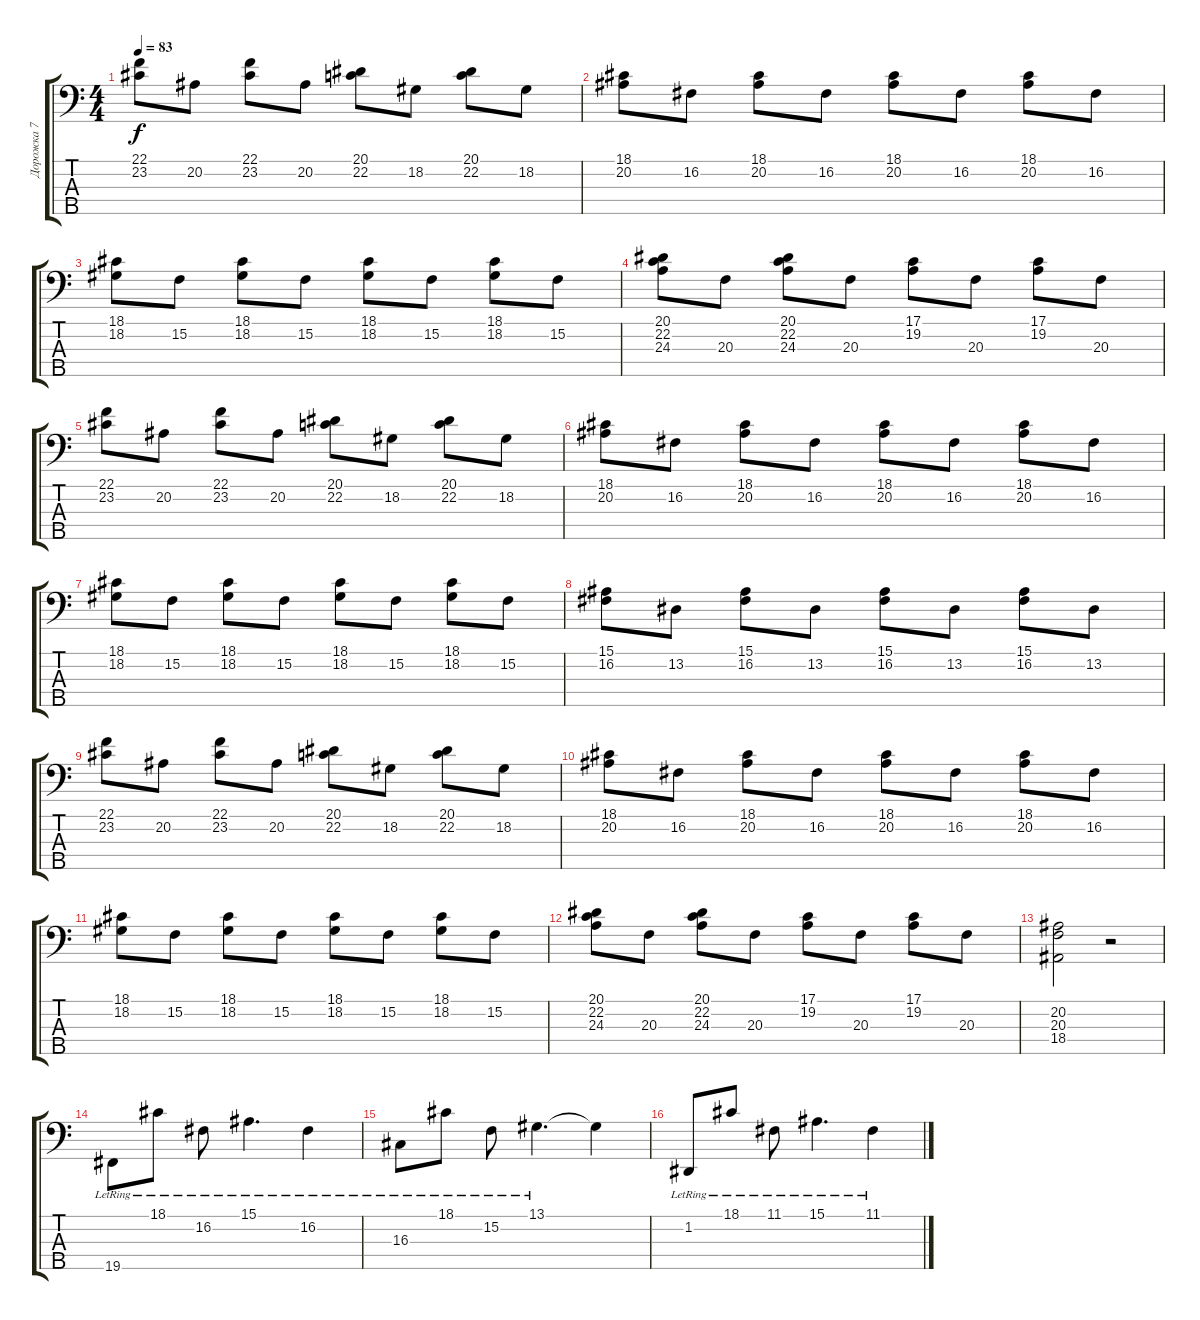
\track ("Дорожка 7" "Дорожка 7") {instrument electricgrandpiano}
\staff {score tabs}
\tuning (G2 D2 A1 E1 B0) {hide}
\ts (4 4)
\tempo 83
\clef f4
\ks c
(22.1 23.2).8{dy f} 20.2.8 (22.1 23.2).8 20.2.8 (20.1 22.2).8 18.2.8 (20.1 22.2).8 18.2.8 |
(18.1 20.2).8 16.2.8 (18.1 20.2).8 16.2.8 (18.1 20.2).8 16.2.8 (18.1 20.2).8 16.2.8 |
(18.1 18.2).8 15.2.8 (18.1 18.2).8 15.2.8 (18.1 18.2).8 15.2.8 (18.1 18.2).8 15.2.8 |
(20.1 22.2 24.3).8 20.3.8 (20.1 22.2 24.3).8 20.3.8 (17.1 19.2).8 20.3.8 (17.1 19.2).8 20.3.8 |
(22.1 23.2).8 20.2.8 (22.1 23.2).8 20.2.8 (20.1 22.2).8 18.2.8 (20.1 22.2).8 18.2.8 |
(18.1 20.2).8 16.2.8 (18.1 20.2).8 16.2.8 (18.1 20.2).8 16.2.8 (18.1 20.2).8 16.2.8 |
(18.1 18.2).8 15.2.8 (18.1 18.2).8 15.2.8 (18.1 18.2).8 15.2.8 (18.1 18.2).8 15.2.8 |
(15.1 16.2).8 13.2.8 (15.1 16.2).8 13.2.8 (15.1 16.2).8 13.2.8 (15.1 16.2).8 13.2.8 |
(22.1 23.2).8 20.2.8 (22.1 23.2).8 20.2.8 (20.1 22.2).8 18.2.8 (20.1 22.2).8 18.2.8 |
(18.1 20.2).8 16.2.8 (18.1 20.2).8 16.2.8 (18.1 20.2).8 16.2.8 (18.1 20.2).8 16.2.8 |
(18.1 18.2).8 15.2.8 (18.1 18.2).8 15.2.8 (18.1 18.2).8 15.2.8 (18.1 18.2).8 15.2.8 |
(20.1 22.2 24.3).8 20.3.8 (20.1 22.2 24.3).8 20.3.8 (17.1 19.2).8 20.3.8 (17.1 19.2).8 20.3.8 |
(20.2 20.3 18.4).2 r.2 |
19.5{lr}.8 18.1{lr}.8 16.2{lr}.8 15.1{lr}.4{d} 16.2{lr}.4 |
16.3{lr}.8 18.1{lr}.8 15.2{lr}.8 13.1{lr}.4{d} 13.1{t}.4 |
1.2{lr}.8 18.1{lr}.8 11.1{lr}.8 15.1{lr}.4{d} 11.1{lr}.4
